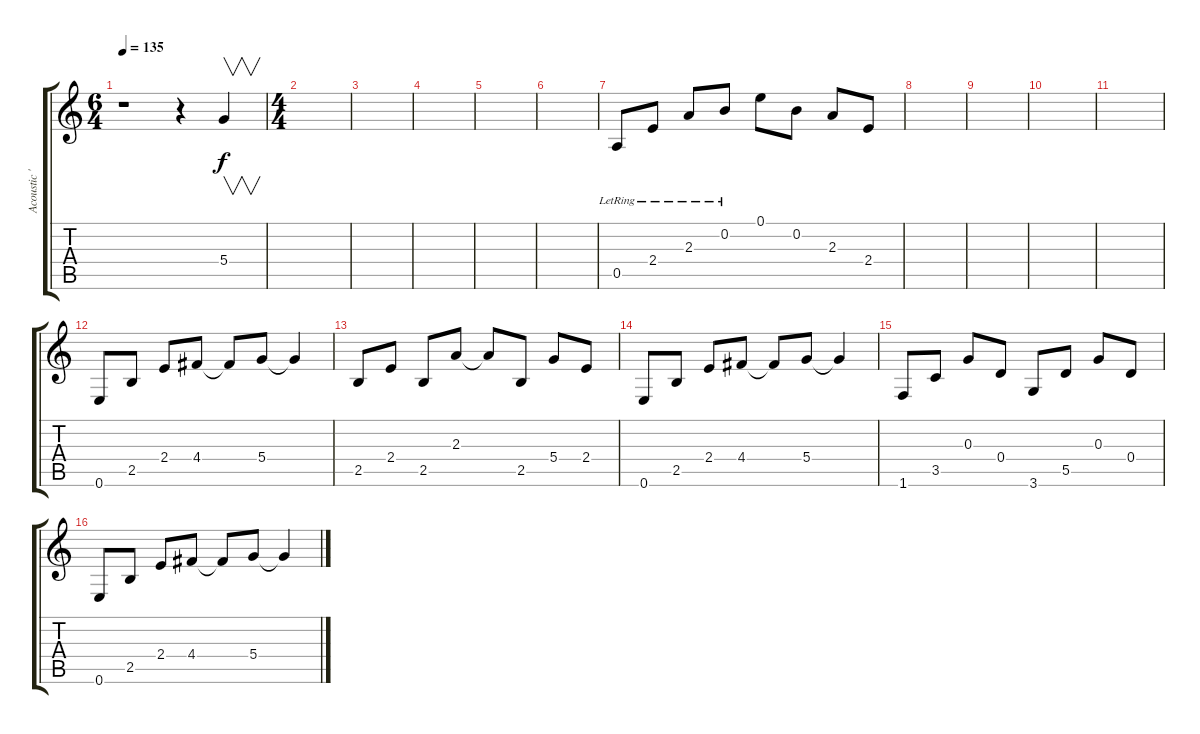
\track ("Acoustic 'n overdubs" "Acoustic '") {instrument acousticguitarnylon}
\staff {score tabs}
\tuning (E4 B3 G3 D3 A2 E2) {hide}
\ts (6 4)
\tempo 135
\clef g2
\ks c
r.1{dy f} r.4 5.4.4{v} |
\ts (4 4)
|
|
|
|
|
0.5{lr}.8 2.4{lr}.8 2.3{lr}.8 0.2{lr}.8 0.1.8 0.2.8 2.3.8 2.4.8 |
|
|
|
|
0.6.8 2.5.8 2.4.8 4.4.8 4.4{t}.8 5.4.8 5.4{t}.4 |
2.5.8 2.4.8 2.5.8 2.3.8 2.3{t}.8 2.5.8 5.4.8 2.4.8 |
0.6.8 2.5.8 2.4.8 4.4.8 4.4{t}.8 5.4.8 5.4{t}.4 |
1.6.8 3.5.8 0.3.8 0.4.8 3.6.8 5.5.8 0.3.8 0.4.8 |
0.6.8 2.5.8 2.4.8 4.4.8 4.4{t}.8 5.4.8 5.4{t}.4
